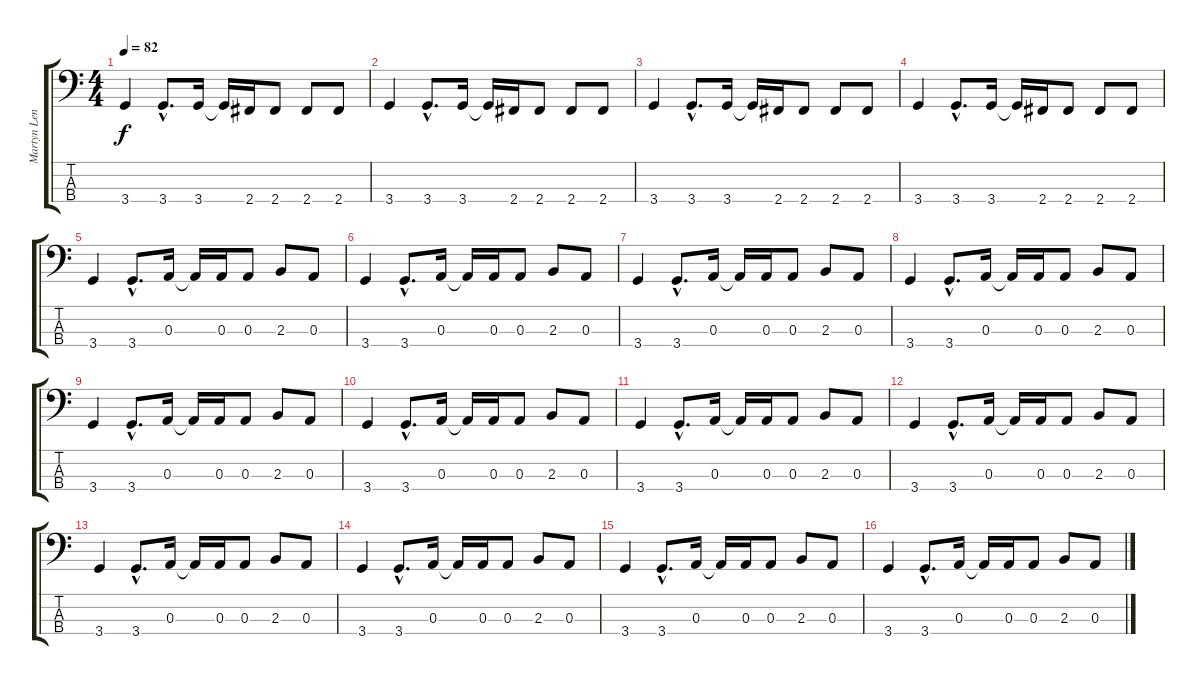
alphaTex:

\track ("Martyn Lenoble" "Martyn Len") {instrument electricbasspick}
\staff {score tabs}
\tuning (G2 D2 A1 E1) {hide}
\ts (4 4)
\tempo 82
\clef f4
\ks c
3.4.4{dy f} 3.4{hac}.8{d} 3.4.16 3.4{t}.16 2.4.16 2.4.8 2.4.8 2.4.8 |
3.4.4 3.4{hac}.8{d} 3.4.16 3.4{t}.16 2.4.16 2.4.8 2.4.8 2.4.8 |
3.4.4 3.4{hac}.8{d} 3.4.16 3.4{t}.16 2.4.16 2.4.8 2.4.8 2.4.8 |
3.4.4 3.4{hac}.8{d} 3.4.16 3.4{t}.16 2.4.16 2.4.8 2.4.8 2.4.8 |
3.4.4 3.4{hac}.8{d} 0.3.16 0.3{t}.16 0.3.16 0.3.8 2.3.8 0.3.8 |
3.4.4 3.4{hac}.8{d} 0.3.16 0.3{t}.16 0.3.16 0.3.8 2.3.8 0.3.8 |
3.4.4 3.4{hac}.8{d} 0.3.16 0.3{t}.16 0.3.16 0.3.8 2.3.8 0.3.8 |
3.4.4 3.4{hac}.8{d} 0.3.16 0.3{t}.16 0.3.16 0.3.8 2.3.8 0.3.8 |
3.4.4 3.4{hac}.8{d} 0.3.16 0.3{t}.16 0.3.16 0.3.8 2.3.8 0.3.8 |
3.4.4 3.4{hac}.8{d} 0.3.16 0.3{t}.16 0.3.16 0.3.8 2.3.8 0.3.8 |
3.4.4 3.4{hac}.8{d} 0.3.16 0.3{t}.16 0.3.16 0.3.8 2.3.8 0.3.8 |
3.4.4 3.4{hac}.8{d} 0.3.16 0.3{t}.16 0.3.16 0.3.8 2.3.8 0.3.8 |
3.4.4 3.4{hac}.8{d} 0.3.16 0.3{t}.16 0.3.16 0.3.8 2.3.8 0.3.8 |
3.4.4 3.4{hac}.8{d} 0.3.16 0.3{t}.16 0.3.16 0.3.8 2.3.8 0.3.8 |
3.4.4 3.4{hac}.8{d} 0.3.16 0.3{t}.16 0.3.16 0.3.8 2.3.8 0.3.8 |
3.4.4 3.4{hac}.8{d} 0.3.16 0.3{t}.16 0.3.16 0.3.8 2.3.8 0.3.8
